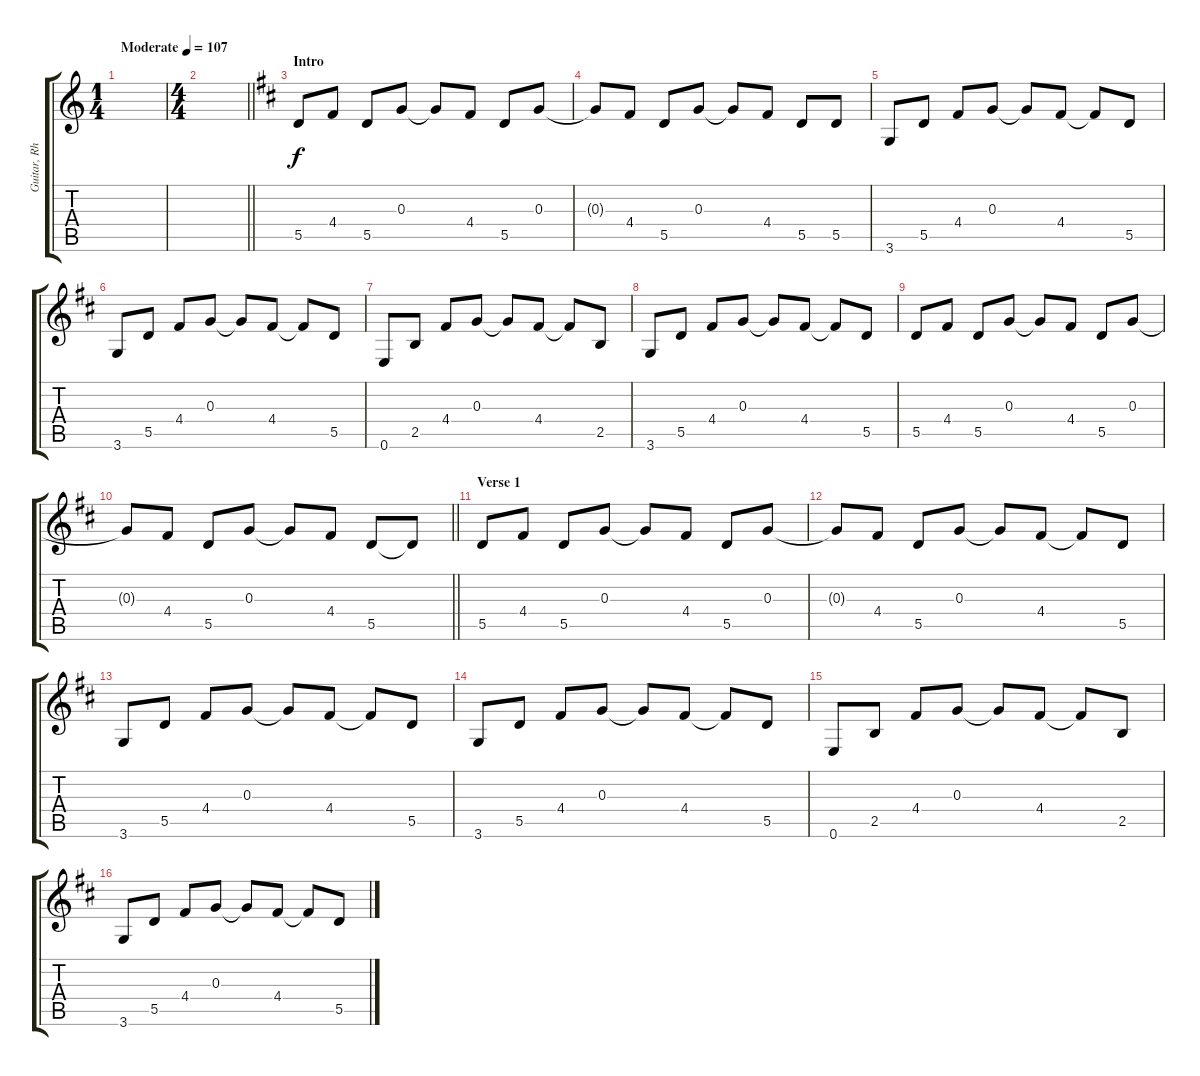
\track ("Guitar, Rhythm" "Guitar, Rh") {instrument electricguitarclean}
\staff {score tabs}
\tuning (E4 B3 G3 D3 A2 E2) {hide}
\ts (1 4)
\tempo (107 "Moderate")
\clef g2
\ks c
|
\ts (4 4)
\barLineRight lightlight
|
\section ("" "Intro")
\ks d
5.5.8 4.4.8 5.5.8 0.3.8 0.3{t}.8 4.4.8 5.5.8 0.3.8 |
0.3{t}.8 4.4.8 5.5.8 0.3.8 0.3{t}.8 4.4.8 5.5.8 5.5.8 |
3.6.8 5.5.8 4.4.8 0.3.8 0.3{t}.8 4.4.8 4.4{t}.8 5.5.8 |
3.6.8 5.5.8 4.4.8 0.3.8 0.3{t}.8 4.4.8 4.4{t}.8 5.5.8 |
0.6.8 2.5.8 4.4.8 0.3.8 0.3{t}.8 4.4.8 4.4{t}.8 2.5.8 |
3.6.8 5.5.8 4.4.8 0.3.8 0.3{t}.8 4.4.8 4.4{t}.8 5.5.8 |
5.5.8 4.4.8 5.5.8 0.3.8 0.3{t}.8 4.4.8 5.5.8 0.3.8 |
\barLineRight lightlight
0.3{t}.8 4.4.8 5.5.8 0.3.8 0.3{t}.8 4.4.8 5.5.8 5.5{t}.8 |
\section ("" "Verse 1")
5.5.8 4.4.8 5.5.8 0.3.8 0.3{t}.8 4.4.8 5.5.8 0.3.8 |
0.3{t}.8 4.4.8 5.5.8 0.3.8 0.3{t}.8 4.4.8 4.4{t}.8 5.5.8 |
3.6.8 5.5.8 4.4.8 0.3.8 0.3{t}.8 4.4.8 4.4{t}.8 5.5.8 |
3.6.8 5.5.8 4.4.8 0.3.8 0.3{t}.8 4.4.8 4.4{t}.8 5.5.8 |
0.6.8 2.5.8 4.4.8 0.3.8 0.3{t}.8 4.4.8 4.4{t}.8 2.5.8 |
3.6.8 5.5.8 4.4.8 0.3.8 0.3{t}.8 4.4.8 4.4{t}.8 5.5.8
